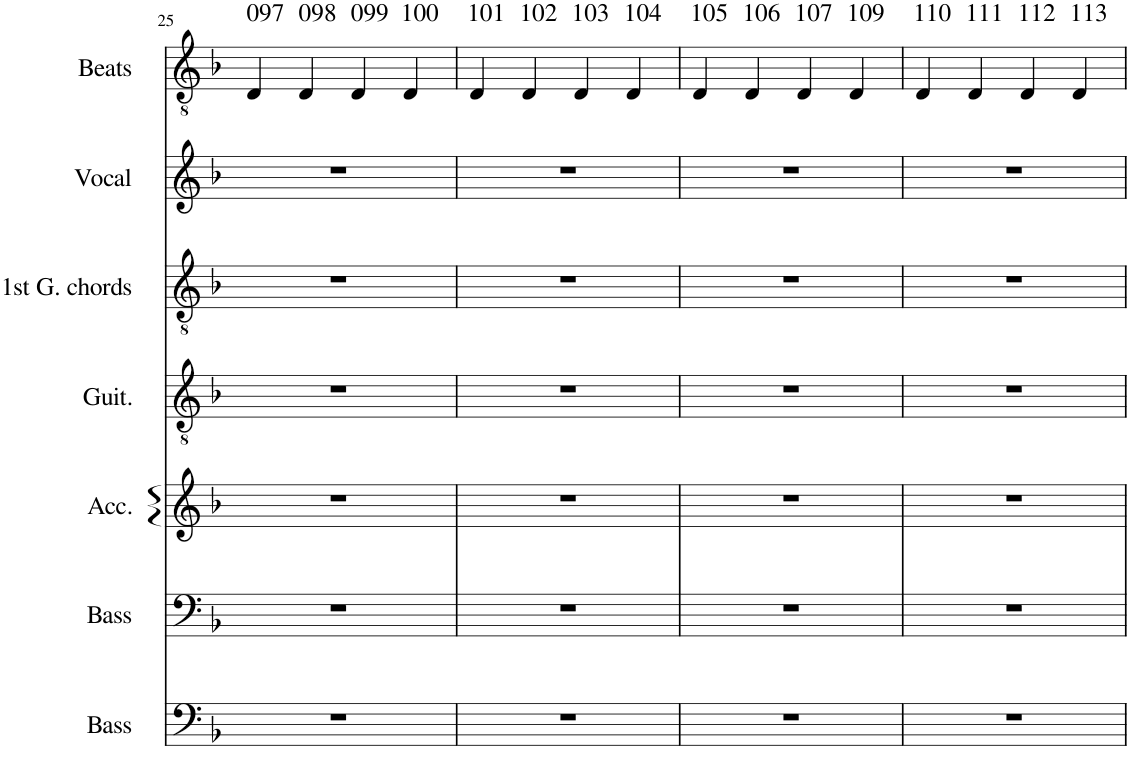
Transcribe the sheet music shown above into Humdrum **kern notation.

**kern	**kern	**kern	**kern	**kern	**kern	**kern	**harte
*part7	*part6	*part5	*part4	*part3	*part2	*part1	*part1
*staff7	*staff6	*staff5	*staff4	*staff3	*staff2	*staff1	*
*I"Roots	*I"Drop D	*I"Melodica	*I"2nd G. Riffs	*I"1st G. chords	*I"Vocal	*I"Beats	*
*	*	*	*	*I'1st G. chords	*I'Vocal	*I'Beats	*
!!LO:PB:g=z
*clefF4	*clefF4	*clefG2	*clefGv2	*clefGv2	*clefG2	*clefGv2	*
*Trd7c12	*Trd7c12	*	*	*	*	*	*
*k[b-]	*k[b-]	*k[b-]	*k[b-]	*k[b-]	*k[b-]	*k[b-]	*
*M4/4	*M4/4	*M4/4	*M4/4	*M4/4	*M4/4	*M4/4	*
=25	=25	=25	=25	=25	=25	=25	=25
!	!	!	!	!	!	!	!LO:H:kt=097
1r	1r	1r	1r	1r	1r	4D/	N
!	!	!	!	!	!	!	!LO:H:kt=098
.	.	.	.	.	.	4D/	N
!	!	!	!	!	!	!	!LO:H:kt=099
.	.	.	.	.	.	4D/	N
!	!	!	!	!	!	!	!LO:H:kt=100
.	.	.	.	.	.	4D/	N
=26	=26	=26	=26	=26	=26	=26	=26
!	!	!	!	!	!	!	!LO:H:kt=101
1r	1r	1r	1r	1r	1r	4D/	N
!	!	!	!	!	!	!	!LO:H:kt=102
.	.	.	.	.	.	4D/	N
!	!	!	!	!	!	!	!LO:H:kt=103
.	.	.	.	.	.	4D/	N
!	!	!	!	!	!	!	!LO:H:kt=104
.	.	.	.	.	.	4D/	N
=27	=27	=27	=27	=27	=27	=27	=27
!	!	!	!	!	!	!	!LO:H:kt=105
1r	1r	1r	1r	1r	1r	4D/	N
!	!	!	!	!	!	!	!LO:H:kt=106
.	.	.	.	.	.	4D/	N
!	!	!	!	!	!	!	!LO:H:kt=107
.	.	.	.	.	.	4D/	N
!	!	!	!	!	!	!	!LO:H:kt=109
.	.	.	.	.	.	4D/	N
=28	=28	=28	=28	=28	=28	=28	=28
!	!	!	!	!	!	!	!LO:H:kt=110
1r	1r	1r	1r	1r	1r	4D/	N
!	!	!	!	!	!	!	!LO:H:kt=111
.	.	.	.	.	.	4D/	N
!	!	!	!	!	!	!	!LO:H:kt=112
.	.	.	.	.	.	4D/	N
!	!	!	!	!	!	!	!LO:H:kt=113
.	.	.	.	.	.	4D/	N
=	=	=	=	=	=	=	=
*-	*-	*-	*-	*-	*-	*-	*-
